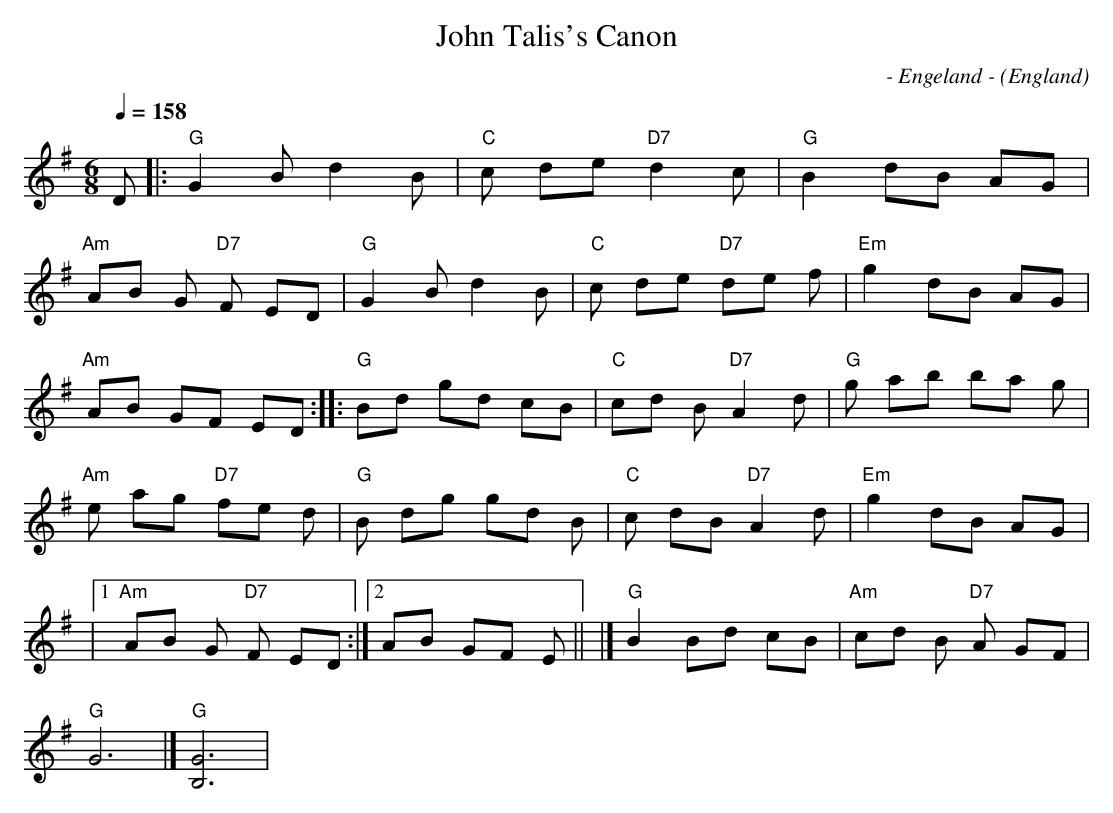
X:1
T:John Talis's Canon
C:- Engeland -
O:England
M:6/8
L:1/8
Q:1/4=158
K:G
V:1
D  |:"G" G2 Bd2 B|"C" c de "D7" d2 c|"G" B2 dB AG |
"Am" AB G"D7" F ED |"G" G2 Bd2 B|"C" c de "D7" de f|"Em" g2 dB AG |
"Am" AB GF ED :| |:"G" Bd gd cB |"C" cd B"D7" A2 d|"G" g ab ba g|
"Am" e ag "D7" fe d|"G" B dg gd B|"C" c dB "D7" A2 d|"Em" g2 dB AG |
|1 "Am" AB G"D7" F ED :|2 AB GF E|| |]"G" B2 Bd cB |"Am" cd B"D7" A GF |
"G" G6 |] "G" [G6B,6]|
